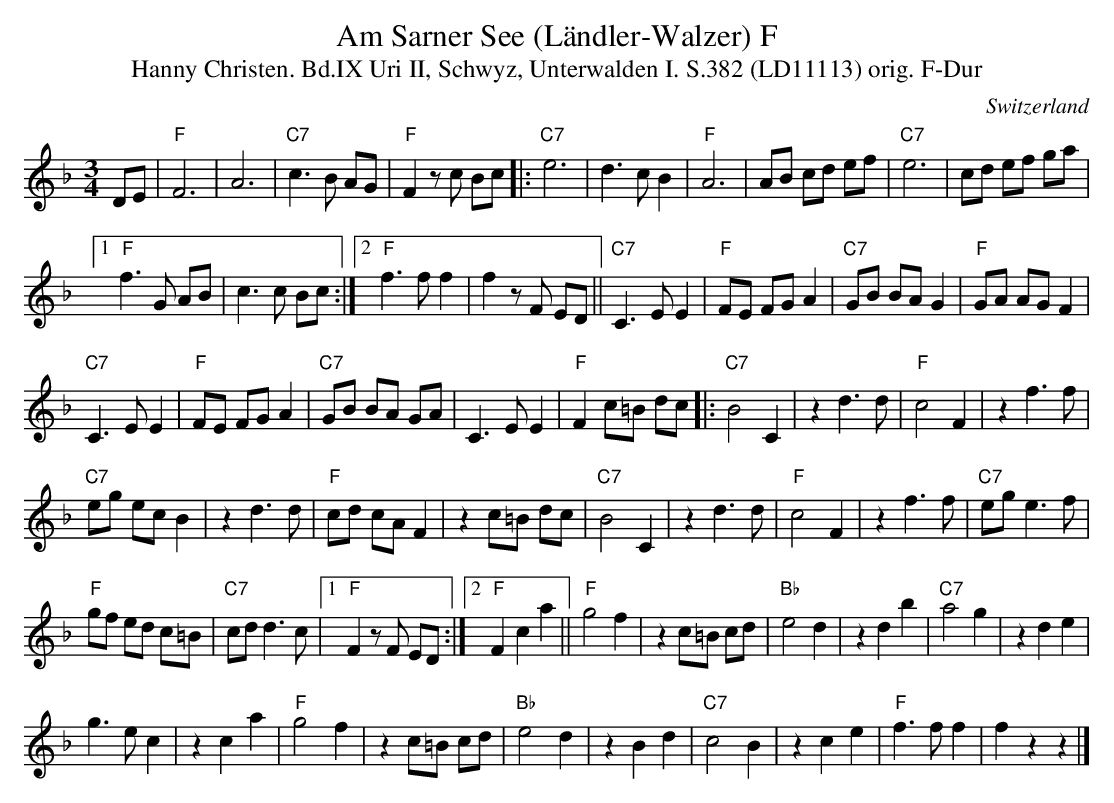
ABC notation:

X:1
T: Am Sarner See (L\"andler-Walzer) F
T:Hanny Christen. Bd.IX Uri II, Schwyz, Unterwalden I. S.382 (LD11113) orig. F-Dur
M:3/4
L:1/8
O:Switzerland
K:F major
DE | "F"F6 | A6 | "C7"c3B AG | "F"F2 zc Bc |: "C7"e6 | d3c B2 | "F"A6 | AB cd ef | "C7"e6 | cd ef ga |1
"F"f3G AB | c3c Bc :|2 "F"f3f f2 | f2 zF ED || "C7"C3E E2 | "F"FE FG A2 | "C7"GB BA G2 | "F"GA AG F2 |
"C7"C3E E2 | "F"FE FG A2 | "C7"GB BA GA | C3E E2 | "F"F2 c=B dc |: "C7"B4 C2 | z2 d3d | "F"c4F2 | z2 f3f |
"C7"eg ec B2 | z2 d3d | "F"cd cA F2 | z2 c=B dc |  "C7"B4C2 | z2d3d | "F"c4F2 | z2 f3f | "C7"eg e3f |
"F"gf  ed c=B | "C7"cd d3c |1 "F"F2 zF ED :|2 "F"F2c2a2 || "F"g4 f2 | z2 c=B cd | "Bb"e4 d2 | z2 d2 b2 | "C7"a4g2 | z2 d2e2 |
g3e c2 | z2 c2a2 | "F"g4f2 | z2 c=B cd | "Bb"e4d2 | z2 B2d2 | "C7"c4B2 | z2 c2e2 | "F"f3f f2 | f2 z2z2 |]
